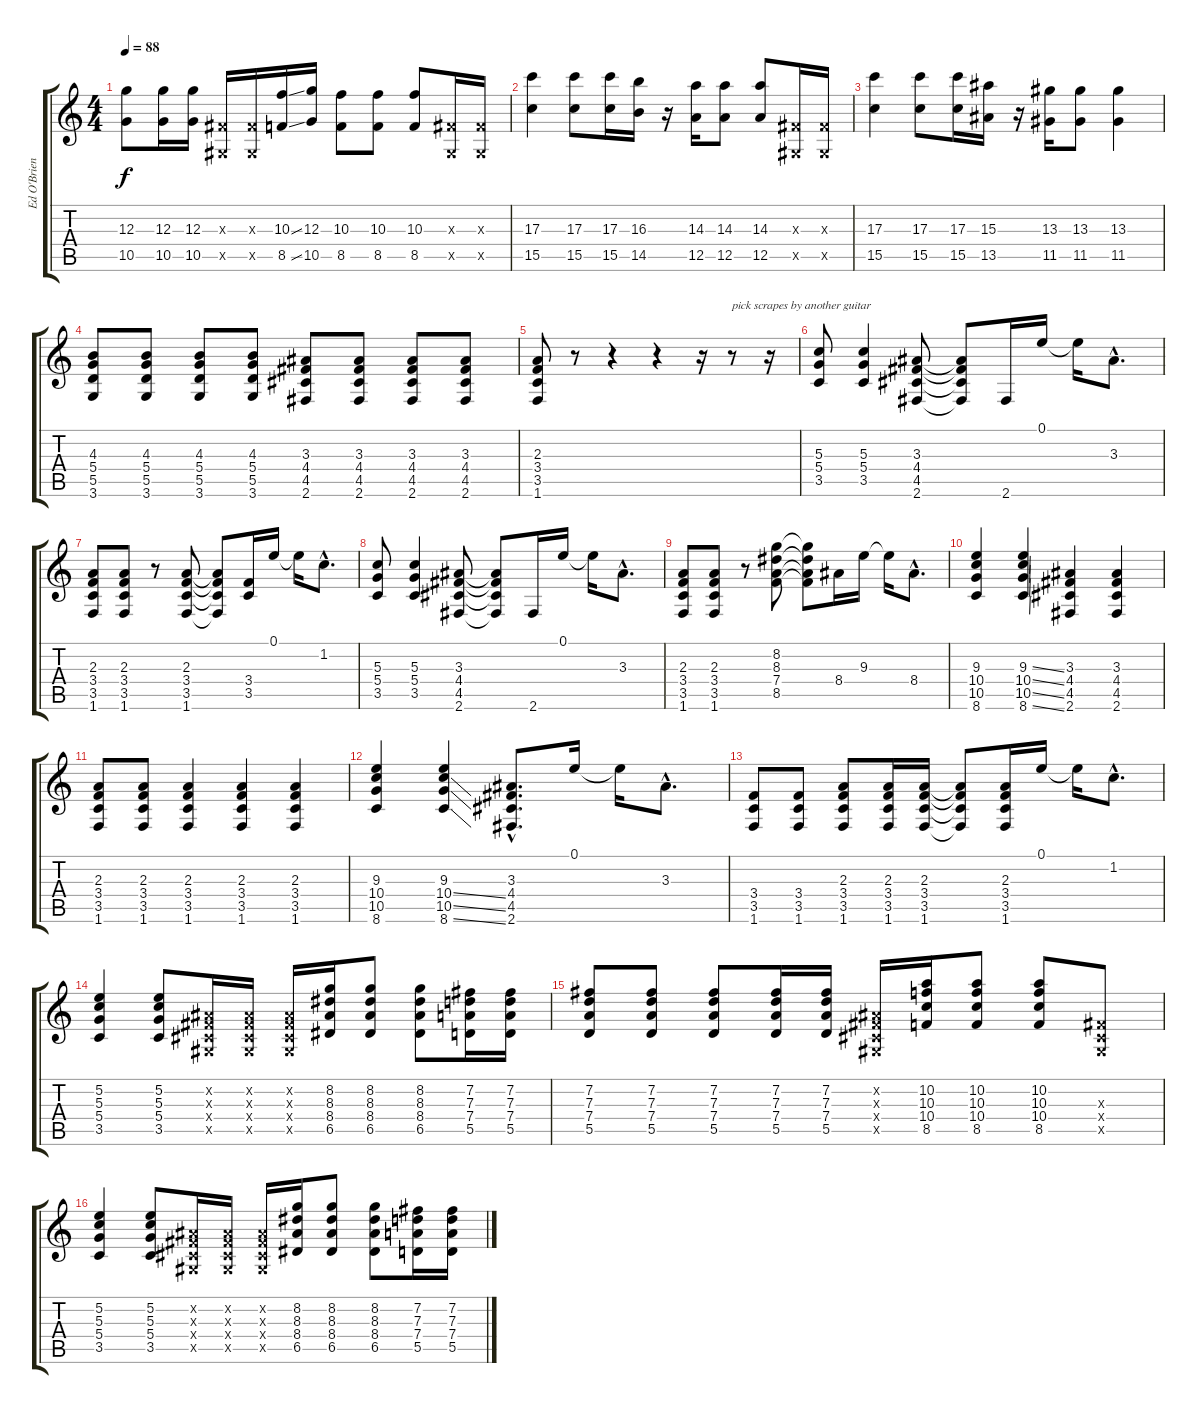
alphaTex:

\track ("Ed O'Brien" "Ed O'Brien") {instrument overdrivenguitar}
\staff {score tabs}
\tuning (E4 B3 G3 D3 A2 E2) {hide}
\ts (4 4)
\tempo 88
\clef g2
\ks c
(12.3 10.5).8{dy f} (12.3 10.5).16 (12.3 10.5).16 (-1.3{x} -1.5{x}).16 (-1.3{x} -1.5{x}).16 (10.3{ss} 8.5{ss}).16 (12.3 10.5).16 (10.3 8.5).8 (10.3 8.5).8 (10.3 8.5).8 (-1.3{x} -1.5{x}).16 (-1.3{x} -1.5{x}).16 |
(17.3 15.5).4 (17.3 15.5).8 (17.3 15.5).16 (16.3 14.5).16 r.16 (14.3 12.5).16 (14.3 12.5).8 (14.3 12.5).8 (-1.3{x} -1.5{x}).16 (-1.3{x} -1.5{x}).16 |
(17.3 15.5).4 (17.3 15.5).8 (17.3 15.5).16 (15.3 13.5).16 r.16 (13.3 11.5).16 (13.3 11.5).8 (13.3 11.5).4 |
(4.3 5.4 5.5 3.6).8 (4.3 5.4 5.5 3.6).8 (4.3 5.4 5.5 3.6).8 (4.3 5.4 5.5 3.6).8 (3.3 4.4 4.5 2.6).8 (3.3 4.4 4.5 2.6).8 (3.3 4.4 4.5 2.6).8 (3.3 4.4 4.5 2.6).8 |
(2.3 3.4 3.5 1.6).8 r.8 r.4 r.4 r.16 r.8{txt "pick scrapes by another guitar"} r.16 |
(5.3 5.4 3.5).8 (5.3 5.4 3.5).4 (3.3 4.4 4.5 2.6).8 (3.3{t} 4.4{t} 4.5{t} 2.6{t}).8 2.6.16 0.1.16 0.1{t}.16 3.3{hac}.8{d} |
(2.3 3.4 3.5 1.6).8 (2.3 3.4 3.5 1.6).8 r.8 (2.3 3.4 3.5 1.6).8 (2.3{t} 3.4{t} 3.5{t} 1.6{t}).8 (3.4 3.5).16 0.1.16 0.1{t}.16 1.2{hac}.8{d} |
(5.3 5.4 3.5).8 (5.3 5.4 3.5).4 (3.3 4.4 4.5 2.6).8 (3.3{t} 4.4{t} 4.5{t} 2.6{t}).8 2.6.16 0.1.16 0.1{t}.16 3.3{hac}.8{d} |
(2.3 3.4 3.5 1.6).8 (2.3 3.4 3.5 1.6).8 r.8 (8.2 8.3 7.4 8.5).8 (8.2{t} 8.3{t} 7.4{t} 8.5{t}).8 8.4.16 9.3.16 9.3{t}.16 8.4{hac}.8{d} |
(9.3 10.4 10.5 8.6).4 (9.3{ss} 10.4{ss} 10.5{ss} 8.6{ss}).4 (3.3 4.4 4.5 2.6).4 (3.3 4.4 4.5 2.6).4 |
(2.3 3.4 3.5 1.6).8 (2.3 3.4 3.5 1.6).8 (2.3 3.4 3.5 1.6).4 (2.3 3.4 3.5 1.6).4 (2.3 3.4 3.5 1.6).4 |
(9.3 10.4 10.5 8.6).4 (9.3 10.4{ss} 10.5{ss} 8.6{ss}).4 (3.3{hac} 4.4{hac} 4.5{hac} 2.6{hac}).8{d} 0.1.16 0.1{t}.16 3.3{hac}.8{d} |
(3.4 3.5 1.6).8 (3.4 3.5 1.6).8 (2.3 3.4 3.5 1.6).8 (2.3 3.4 3.5 1.6).16 (2.3 3.4 3.5 1.6).16 (2.3{t} 3.4{t} 3.5{t} 1.6{t}).8 (2.3 3.4 3.5 1.6).16 0.1.16 0.1{t}.16 1.2{hac}.8{d} |
(5.2 5.3 5.4 3.5).4 (5.2 5.3 5.4 3.5).8 (-1.2{x} -1.3{x} -1.4{x} -1.5{x}).16 (-1.2{x} -1.3{x} -1.4{x} -1.5{x}).16 (-1.2{x} -1.3{x} -1.4{x} -1.5{x}).16 (8.2 8.3 8.4 6.5).16 (8.2 8.3 8.4 6.5).8 (8.2 8.3 8.4 6.5).8 (7.2 7.3 7.4 5.5).16 (7.2 7.3 7.4 5.5).16 |
(7.2 7.3 7.4 5.5).8 (7.2 7.3 7.4 5.5).8 (7.2 7.3 7.4 5.5).8 (7.2 7.3 7.4 5.5).16 (7.2 7.3 7.4 5.5).16 (-1.2{x} -1.3{x} -1.4{x} -1.5{x}).16 (10.2 10.3 10.4 8.5).16 (10.2 10.3 10.4 8.5).8 (10.2 10.3 10.4 8.5).8 (-1.3{x} -1.4{x} -1.5{x}).8 |
(5.2 5.3 5.4 3.5).4 (5.2 5.3 5.4 3.5).8 (-1.2{x} -1.3{x} -1.4{x} -1.5{x}).16 (-1.2{x} -1.3{x} -1.4{x} -1.5{x}).16 (-1.2{x} -1.3{x} -1.4{x} -1.5{x}).16 (8.2 8.3 8.4 6.5).16 (8.2 8.3 8.4 6.5).8 (8.2 8.3 8.4 6.5).8 (7.2 7.3 7.4 5.5).16 (7.2 7.3 7.4 5.5).16
